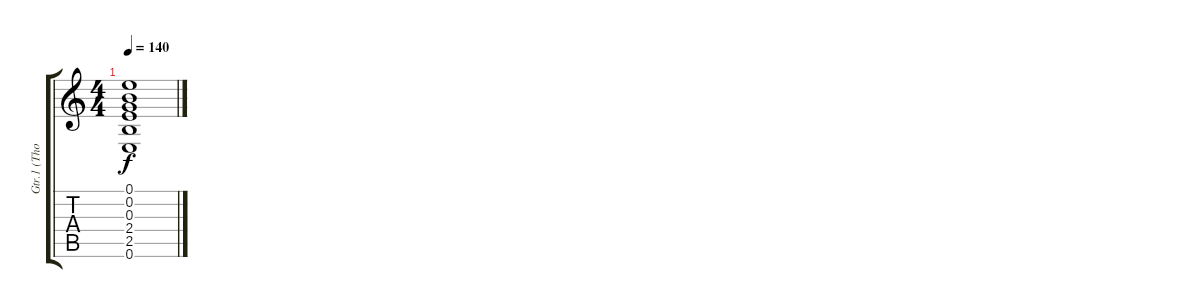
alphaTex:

\track ("Gtr.1 (Thom Yorke)" "Gtr.1 (Tho") {instrument electricguitarjazz}
\staff {score tabs}
\tuning (E4 B3 G3 D3 A2 E2) {hide}
\ts (4 4)
\tempo 140
\clef g2
\ks c
(0.1{t} 0.2{t} 0.3{t} 2.4{t} 2.5{t} 0.6{t}).1{dy f}
